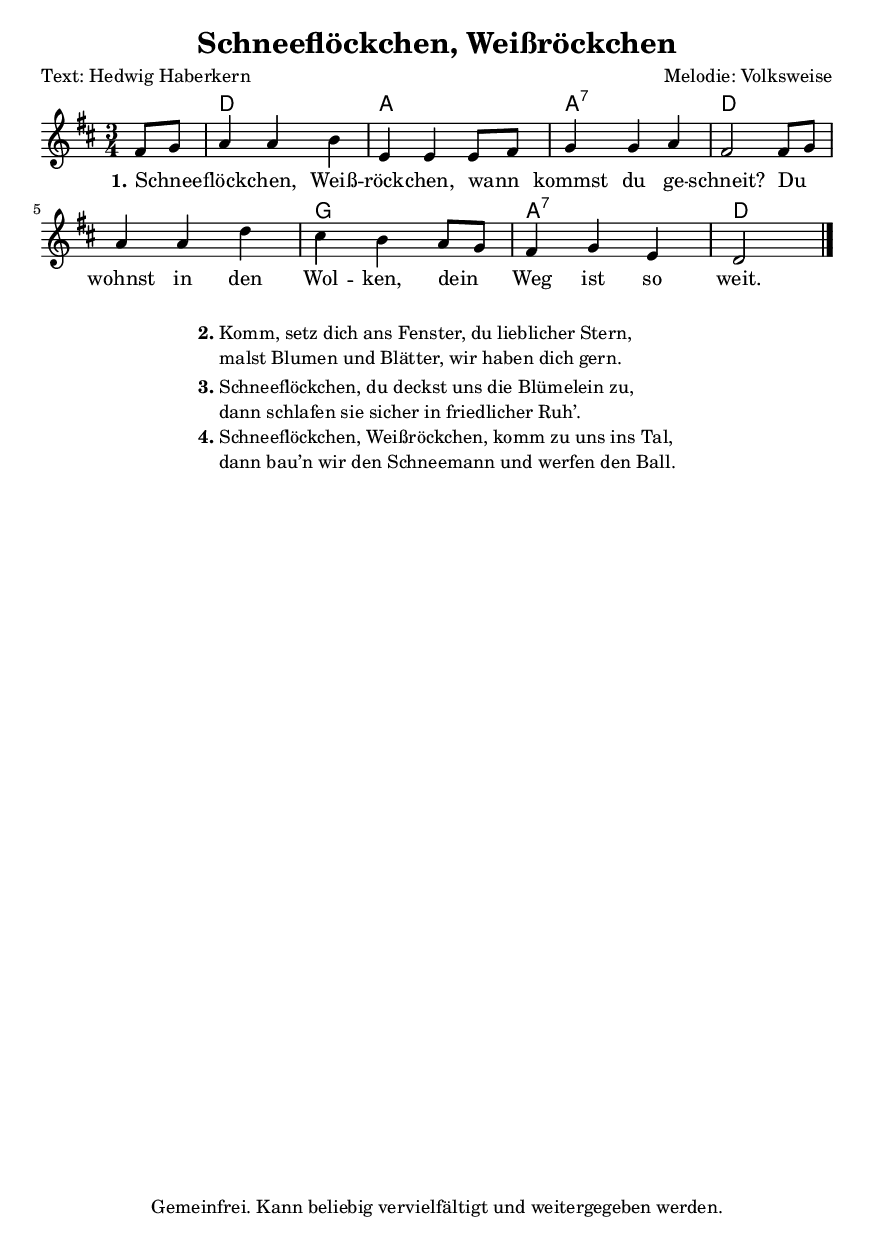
\version "2.12.3"

\include "default.ly"
\header {
  title = "Schneeflöckchen, Weißröckchen"
  composer = "Melodie: Volksweise"
  poet = "Text: Hedwig Haberkern "
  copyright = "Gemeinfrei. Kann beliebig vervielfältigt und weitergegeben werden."
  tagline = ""
}

#(set-global-staff-size 16)

akkordea = \chordmode {
  s4 d2. a2. a2.:7 d2. s2. g2. a2.:7 d2
}


strophe = \relative c' {
  \partial 4 fis8 [g8] |
  a4 a b | e, e e8 [fis8] | g4 g a | fis2  fis8 [g8] |
  a4 a d | cis b a8 [g8] | fis 4 g e | \partial 2 d2 \bar "|."
}

text = \lyricmode {
  \set stanza = "1."
  Schnee -- flöck -- "chen," Weiß -- röck -- "chen,"
  wann kommst du ge -- "schneit?"
  Du wohnst in den Wol -- "ken," dein Weg ist so "weit."
}

\score {
  <<
    \new ChordNames { \akkordea }
    \new Voice = "Lied" {
      \autoBeamOff
      \clef "treble"
      \time 3/4
      \key d\major
      \strophe
    }
    \new Lyrics \lyricsto "Lied" { \text}
  >>
%\midi {}
}

 \markup {
   \fill-line {
     \column {
       \line {
         \bold "2."
         \column {
           "Komm, setz dich ans Fenster, du lieblicher Stern,"
           "malst Blumen und Blätter, wir haben dich gern."
         }
       }
       \hspace #0.1
       \line {
         \bold "3."
         \column {
           "Schneeflöckchen, du deckst uns die Blümelein zu,"
           "dann schlafen sie sicher in friedlicher Ruh’."
         }
       }
       \hspace #0.1
       \line {
         \bold "4."
         \column {
           "Schneeflöckchen, Weißröckchen, komm zu uns ins Tal,"
           "dann bau’n wir den Schneemann und werfen den Ball."
         }
       }
     }
   }
 }

 % some settings % vim: sw=2 et
